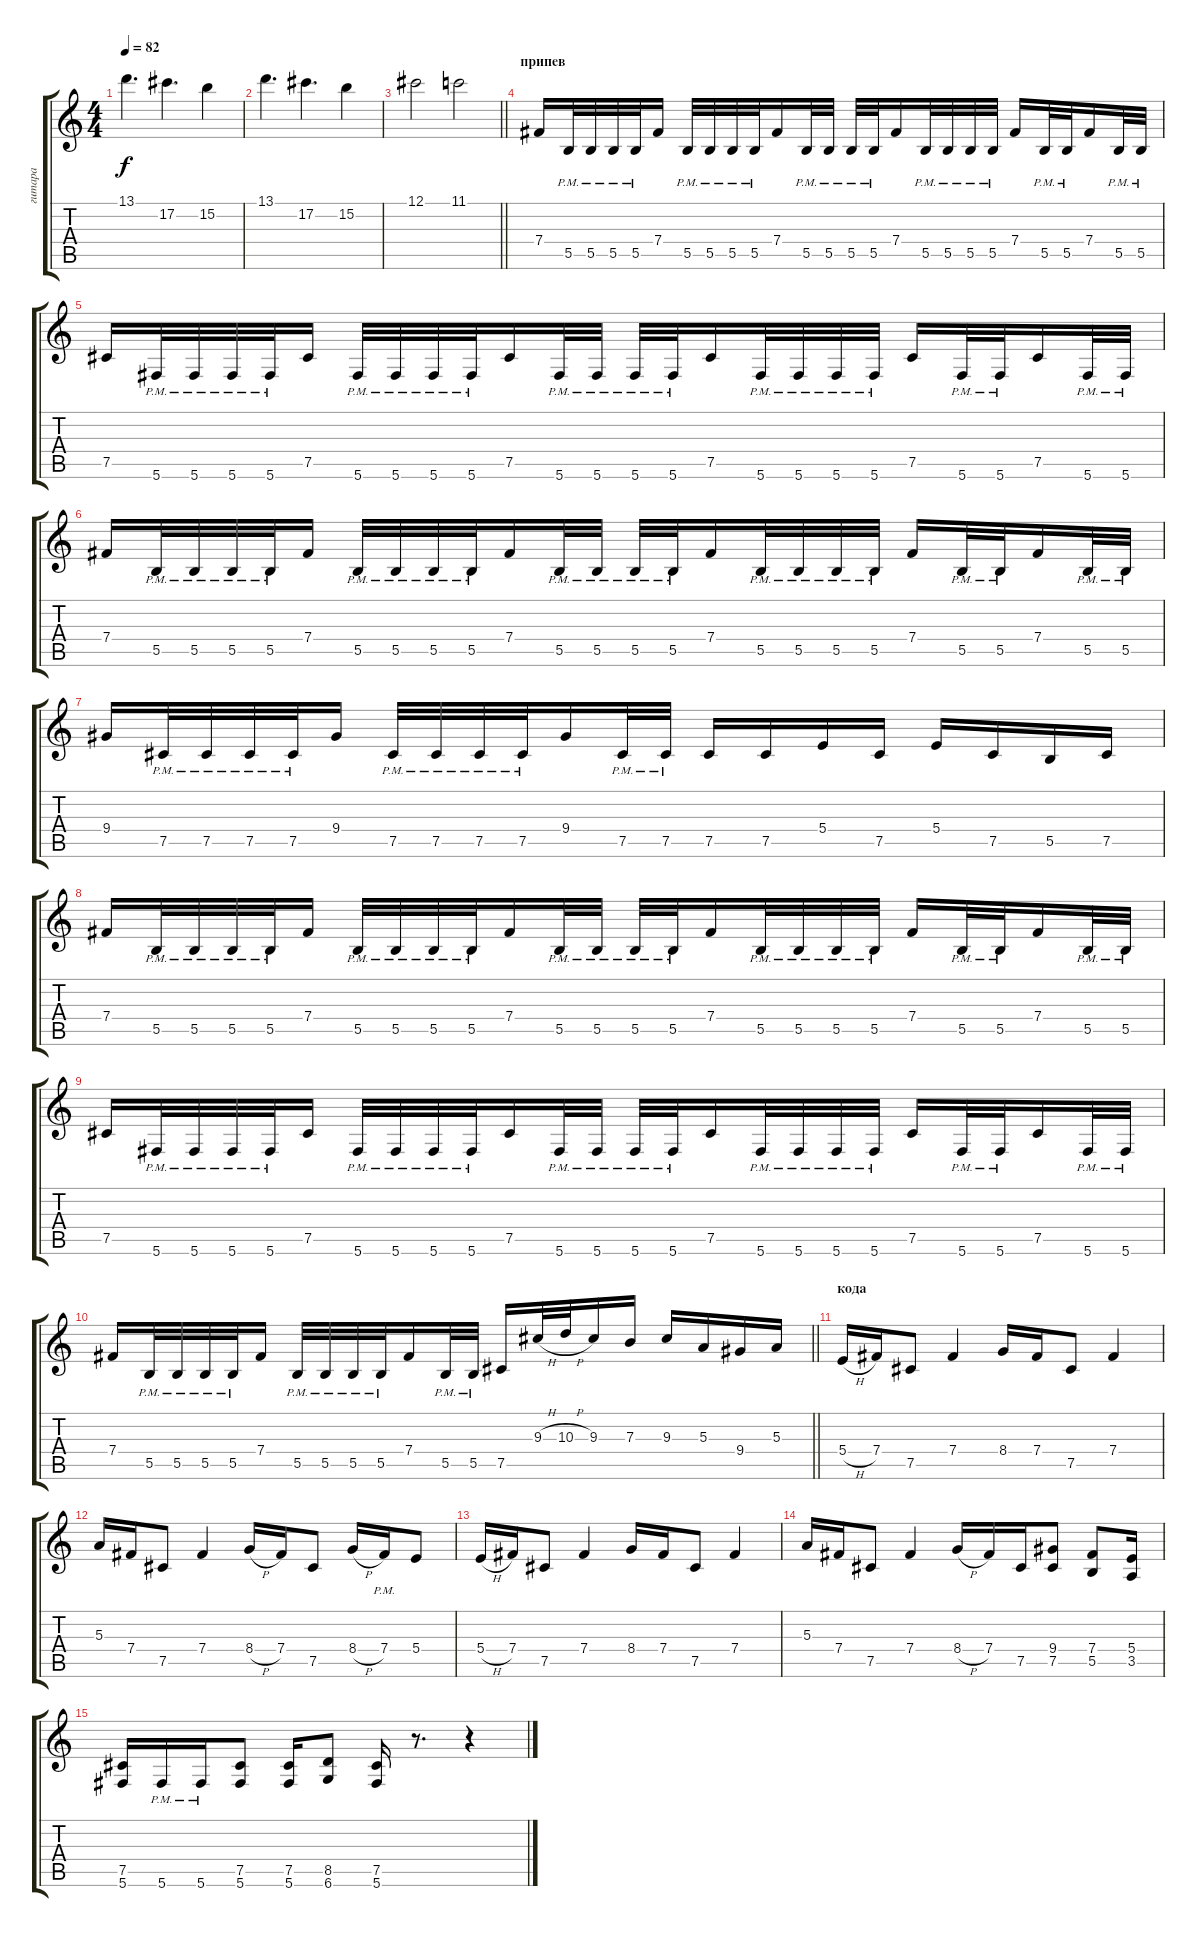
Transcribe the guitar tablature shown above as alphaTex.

\track ("гитара" "гитара") {instrument distortionguitar}
\staff {score tabs}
\tuning (Db4 Ab3 E3 B2 Gb2 Db2) {hide}
\ts (4 4)
\tempo 82
\clef g2
\ks c
13.1.4{d dy f} 17.2.4{d} 15.2.4 |
13.1.4{d} 17.2.4{d} 15.2.4 |
\barLineRight lightlight
12.1.2 11.1.2 |
\section ("" "припев")
7.4.16 5.5{pm}.32 5.5{pm}.32 5.5{pm}.32 5.5{pm}.32 7.4.16 5.5{pm}.32 5.5{pm}.32 5.5{pm}.32 5.5{pm}.32 7.4.16 5.5{pm}.32 5.5{pm}.32 5.5{pm}.32 5.5{pm}.32 7.4.16 5.5{pm}.32 5.5{pm}.32 5.5{pm}.32 5.5{pm}.32 7.4.16 5.5{pm}.32 5.5{pm}.32 7.4.16 5.5{pm}.32 5.5{pm}.32 |
7.5.16 5.6{pm}.32 5.6{pm}.32 5.6{pm}.32 5.6{pm}.32 7.5.16 5.6{pm}.32 5.6{pm}.32 5.6{pm}.32 5.6{pm}.32 7.5.16 5.6{pm}.32 5.6{pm}.32 5.6{pm}.32 5.6{pm}.32 7.5.16 5.6{pm}.32 5.6{pm}.32 5.6{pm}.32 5.6{pm}.32 7.5.16 5.6{pm}.32 5.6{pm}.32 7.5.16 5.6{pm}.32 5.6{pm}.32 |
7.4.16 5.5{pm}.32 5.5{pm}.32 5.5{pm}.32 5.5{pm}.32 7.4.16 5.5{pm}.32 5.5{pm}.32 5.5{pm}.32 5.5{pm}.32 7.4.16 5.5{pm}.32 5.5{pm}.32 5.5{pm}.32 5.5{pm}.32 7.4.16 5.5{pm}.32 5.5{pm}.32 5.5{pm}.32 5.5{pm}.32 7.4.16 5.5{pm}.32 5.5{pm}.32 7.4.16 5.5{pm}.32 5.5{pm}.32 |
9.4.16 7.5{pm}.32 7.5{pm}.32 7.5{pm}.32 7.5{pm}.32 9.4.16 7.5{pm}.32 7.5{pm}.32 7.5{pm}.32 7.5{pm}.32 9.4.16 7.5{pm}.32 7.5{pm}.32 7.5.16 7.5.16 5.4.16 7.5.16 5.4.16 7.5.16 5.5.16 7.5.16 |
7.4.16 5.5{pm}.32 5.5{pm}.32 5.5{pm}.32 5.5{pm}.32 7.4.16 5.5{pm}.32 5.5{pm}.32 5.5{pm}.32 5.5{pm}.32 7.4.16 5.5{pm}.32 5.5{pm}.32 5.5{pm}.32 5.5{pm}.32 7.4.16 5.5{pm}.32 5.5{pm}.32 5.5{pm}.32 5.5{pm}.32 7.4.16 5.5{pm}.32 5.5{pm}.32 7.4.16 5.5{pm}.32 5.5{pm}.32 |
7.5.16 5.6{pm}.32 5.6{pm}.32 5.6{pm}.32 5.6{pm}.32 7.5.16 5.6{pm}.32 5.6{pm}.32 5.6{pm}.32 5.6{pm}.32 7.5.16 5.6{pm}.32 5.6{pm}.32 5.6{pm}.32 5.6{pm}.32 7.5.16 5.6{pm}.32 5.6{pm}.32 5.6{pm}.32 5.6{pm}.32 7.5.16 5.6{pm}.32 5.6{pm}.32 7.5.16 5.6{pm}.32 5.6{pm}.32 |
\barLineRight lightlight
7.4.16 5.5{pm}.32 5.5{pm}.32 5.5{pm}.32 5.5{pm}.32 7.4.16 5.5{pm}.32 5.5{pm}.32 5.5{pm}.32 5.5{pm}.32 7.4.16 5.5{pm}.32 5.5{pm}.32 7.5.16 9.3{h}.32 10.3{h}.32 9.3.16 7.3.16 9.3.16 5.3.16 9.4.16 5.3.16 |
\section ("" "кода")
5.4{h}.16 7.4.16 7.5.8 7.4.4 8.4.16 7.4.16 7.5.8 7.4.4 |
5.3.16 7.4.16 7.5.8 7.4.4 8.4{h}.16 7.4.16 7.5.8 8.4{h}.16 7.4{pm}.16 5.4.8 |
5.4{h}.16 7.4.16 7.5.8 7.4.4 8.4.16 7.4.16 7.5.8 7.4.4 |
5.3.16 7.4.16 7.5.8 7.4.4 8.4{h}.16 7.4.16 7.5.16 (9.4 7.5).8 (7.4 5.5).8 (5.4 3.5).16 |
(7.5 5.6).16 5.6{pm}.16 5.6{pm}.16 (7.5 5.6).8 (7.5 5.6).16 (8.5 6.6).8 (7.5 5.6).16 r.8{d} r.4
